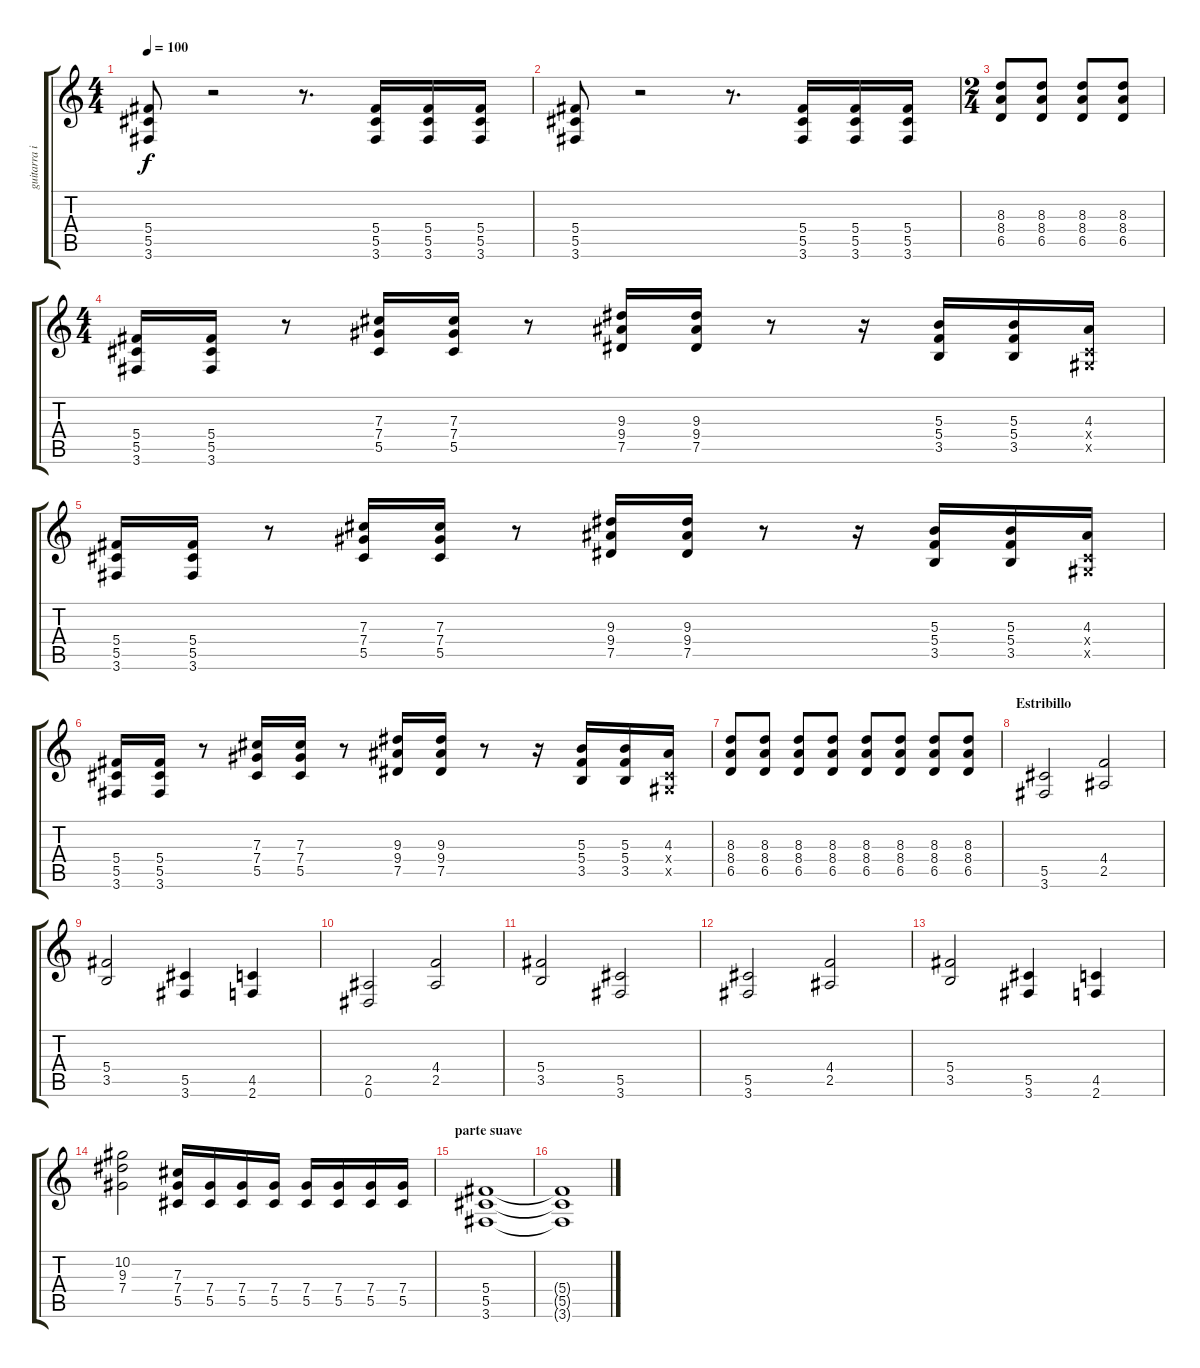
\track ("guitarra izq" "guitarra i") {instrument overdrivenguitar}
\staff {score tabs}
\tuning (Eb4 Bb3 Gb3 Db3 Ab2 Eb2) {hide}
\ts (4 4)
\tempo 100
\clef g2
\ks c
(5.4 5.5 3.6).8{dy f} r.2 r.8{d} (5.4 5.5 3.6).16 (5.4 5.5 3.6).16 (5.4 5.5 3.6).16 |
(5.4 5.5 3.6).8 r.2 r.8{d} (5.4 5.5 3.6).16 (5.4 5.5 3.6).16 (5.4 5.5 3.6).16 |
\ts (2 4)
(8.3 8.4 6.5).8 (8.3 8.4 6.5).8 (8.3 8.4 6.5).8 (8.3 8.4 6.5).8 |
\ts (4 4)
(5.4 5.5 3.6).16{volume 9} (5.4 5.5 3.6).16 r.8 (7.3 7.4 5.5).16 (7.3 7.4 5.5).16 r.8 (9.3 9.4 7.5).16 (9.3 9.4 7.5).16 r.8 r.16 (5.3 5.4 3.5).16 (5.3 5.4 3.5).16 (4.3 0.4{x} 0.5{x}).16 |
(5.4 5.5 3.6).16 (5.4 5.5 3.6).16 r.8 (7.3 7.4 5.5).16 (7.3 7.4 5.5).16 r.8 (9.3 9.4 7.5).16 (9.3 9.4 7.5).16 r.8 r.16 (5.3 5.4 3.5).16 (5.3 5.4 3.5).16 (4.3 0.4{x} 0.5{x}).16 |
(5.4 5.5 3.6).16 (5.4 5.5 3.6).16 r.8 (7.3 7.4 5.5).16 (7.3 7.4 5.5).16 r.8 (9.3 9.4 7.5).16 (9.3 9.4 7.5).16 r.8 r.16 (5.3 5.4 3.5).16 (5.3 5.4 3.5).16 (4.3 0.4{x} 0.5{x}).16 |
(8.3 8.4 6.5).8 (8.3 8.4 6.5).8 (8.3 8.4 6.5).8 (8.3 8.4 6.5).8 (8.3 8.4 6.5).8 (8.3 8.4 6.5).8 (8.3 8.4 6.5).8 (8.3 8.4 6.5).8 |
\section ("" "Estribillo")
(5.5 3.6).2 (4.4 2.5).2 |
(5.4 3.5).2 (5.5 3.6).4 (4.5 2.6).4 |
(2.5 0.6).2 (4.4 2.5).2 |
(5.4 3.5).2 (5.5 3.6).2 |
(5.5 3.6).2 (4.4 2.5).2 |
(5.4 3.5).2 (5.5 3.6).4 (4.5 2.6).4 |
(10.2 9.3 7.4).2 (7.3 7.4 5.5).16 (7.4 5.5).16 (7.4 5.5).16 (7.4 5.5).16 (7.4 5.5).16 (7.4 5.5).16 (7.4 5.5).16 (7.4 5.5).16 |
\section ("" "parte suave")
(5.4 5.5 3.6).1{volume 3} |
(5.4{t} 5.5{t} 3.6{t}).1
